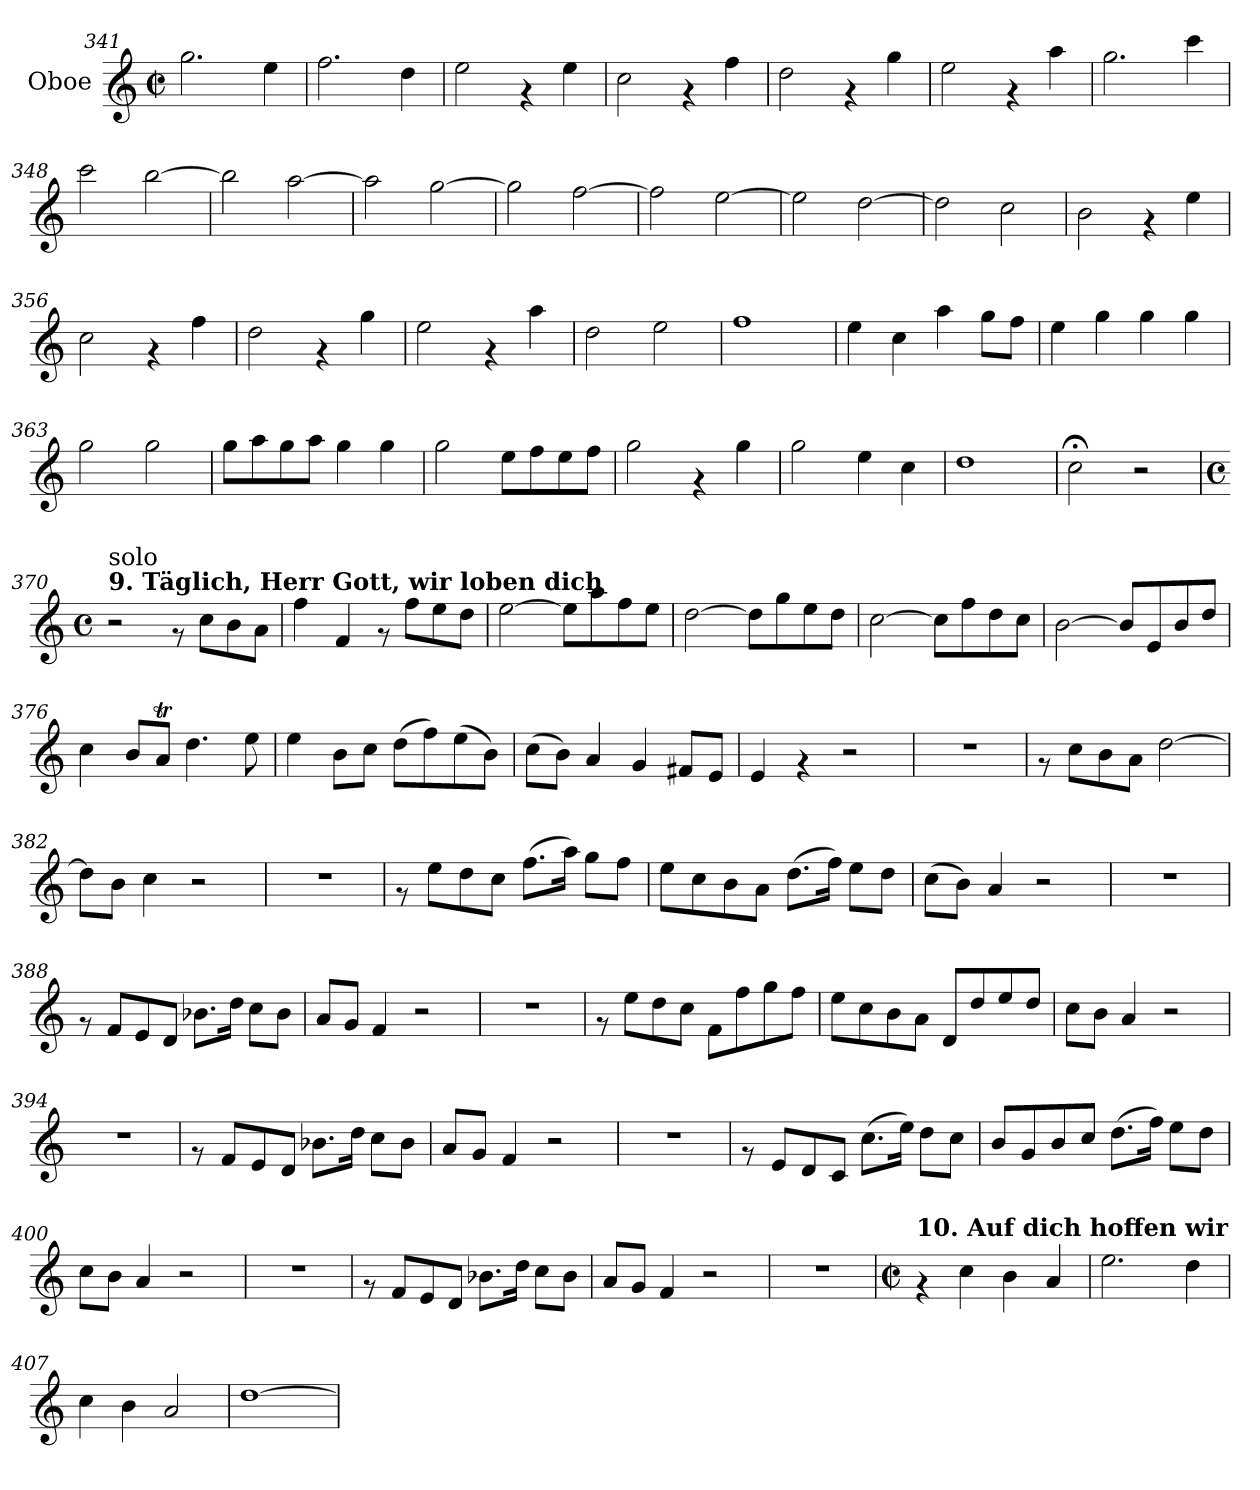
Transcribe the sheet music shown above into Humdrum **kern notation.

**kern
*part1
*staff1
*I"Oboe
*I'Oboe
*clefG2
*k[]
*C:
*M2/2
*met(c|)
=341
2.gg\
4ee\
=342
2.ff\
4dd\
=343
2ee\
4rf
4ee\
=344
2cc\
4rf
4ff\
=345
2dd\
4rf
4gg\
=346
2ee\
4rf
4aa\
=347
2.gg\
4ccc\
!!LO:LB:g=z
=348
2ccc\
[>2bb\
=349
2bb\]
[>2aa\
=350
2aa\]
[>2gg\
=351
2gg\]
[>2ff\
=352
2ff\]
[>2ee\
=353
2ee\]
[>2dd\
=354
2dd\]
2cc\
=355
2b\
4rf
4ee\
=356
2cc\
4rf
4ff\
=357
2dd\
4rf
4gg\
=358
2ee\
4rf
4aa\
=359
2dd\
2ee\
!!LO:LB:g=z
=360
1ff
=361
4ee\
4cc\
4aa\
8gg\L
8ff\J
=362
4ee\
4gg\
4gg\
4gg\
=363
2gg\
2gg\
=364
8gg\L
8aa\
8gg\
8aa\J
4gg\
4gg\
=365
2gg\
8ee\L
8ff\
8ee\
8ff\J
=366
2gg\
4rf
4gg\
=367
2gg\
4ee\
4cc\
=368
1dd
=369
2cc;<\
2r
!!LO:LB:g=z
=370
*M4/4
*met(c)
!LO:TX:a:B:t=9. Täglich, Herr Gott, wir loben dich
!LO:TX:a:t=solo
2r
8rf
8cc\L
8b\
8a\J
=371
4ff\
4f/
8rf
8ff\L
8ee\
8dd\J
=372
[>2ee\
8ee\L]
8aa\
8ff\
8ee\J
=373
[>2dd\
8dd\L]
8gg\
8ee\
8dd\J
=374
[>2cc\
8cc\L]
8ff\
8dd\
8cc\J
=375
[>2b\
8b/L]
8e/
8b/
8dd/J
!!LO:LB:g=z
=376
4cc\
8b/L
8aT/J
4.dd\
8ee\
=377
4ee\
8b\L
8cc\J
(>8dd\L
8ff\)
(>8ee\
8b\J)
=378
(>8cc\L
8b\J)
4a/
4g/
8f#X/L
8e/J
=379
4e/
4rf
2r
=380
1r
=381
8rf
8cc\L
8b\
8a\J
[>2dd\
=382
8dd\L]
8b\J
4cc\
2r
=383
1r
!!LO:LB:g=z
=384
8rf
8ee\L
8dd\
8cc\J
(>8.ff\L
16aa\J)
8gg\L
8ff\J
=385
8ee\L
8cc\
8b\
8a\J
(>8.dd\L
16ff\J)
8ee\L
8dd\J
=386
(>8cc\L
8b\J)
4a/
2r
=387
1r
=388
8rf
8f/L
8e/
8d/J
8.b-X\L
16dd\J
8cc\L
8b-\J
=389
8a/L
8g/J
4f/
2r
=390
1r
!!LO:LB:g=z
=391
8rf
8ee\L
8dd\
8cc\J
8f\L
8ff\
8gg\
8ff\J
=392
8ee\L
8cc\
8b\
8a\J
8d/L
8dd/
8ee/
8dd/J
=393
8cc\L
8b\J
4a/
2r
=394
1r
=395
8rf
8f/L
8e/
8d/J
8.b-X\L
16dd\J
8cc\L
8b-\J
=396
8a/L
8g/J
4f/
2r
=397
1r
!!LO:LB:g=z
=398
8rf
8e/L
8d/
8c/J
(>8.cc\L
16ee\J)
8dd\L
8cc\J
=399
8b/L
8g/
8b/
8cc/J
(>8.dd\L
16ff\J)
8ee\L
8dd\J
=400
8cc\L
8b\J
4a/
2r
=401
1r
=402
8rf
8f/L
8e/
8d/J
8.b-X\L
16dd\J
8cc\L
8b-\J
=403
8a/L
8g/J
4f/
2r
=404
1r
!!LO:LB:g=z
=405
*M2/2
*met(c|)
!LO:TX:a:B:t=10. Auf dich hoffen wir
4rf
4cc\
4b<\
4a/
=406
2.ee\
4dd\
=407
4cc\
4b\
2a/
=408
[>1dd
=
*-
